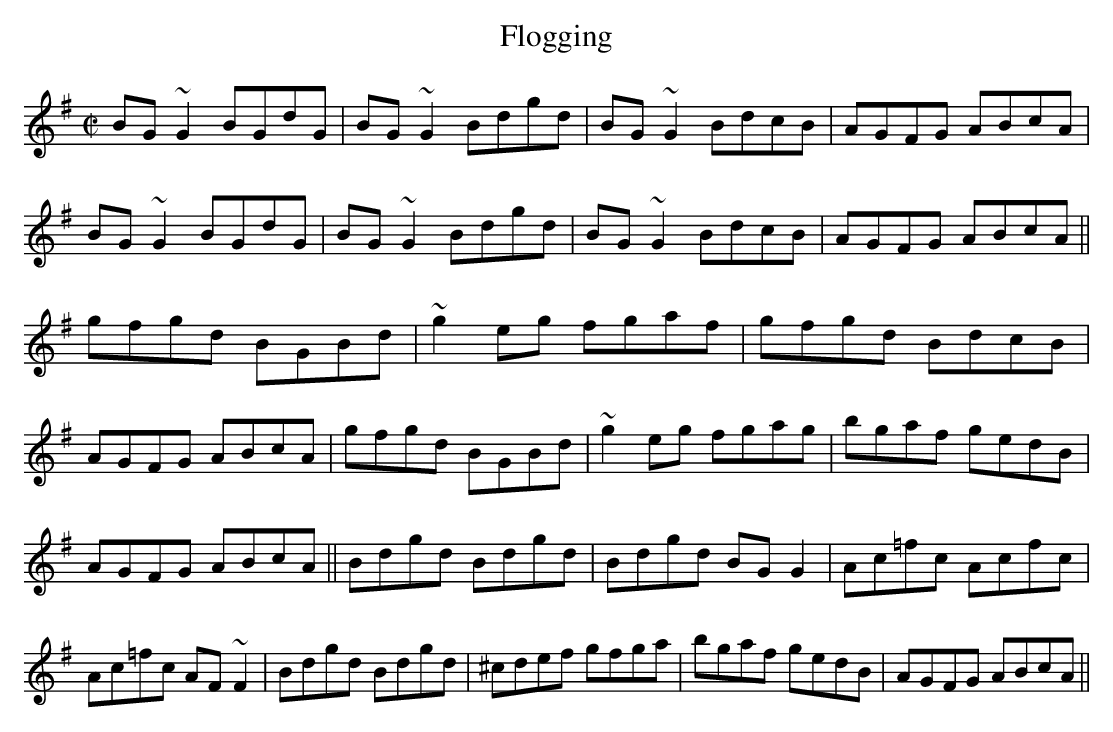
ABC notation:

X:1
T:Flogging
E:9
E:9
M:C|
K:G
BG~G2 BGdG|BG~G2 Bdgd|BG~G2 BdcB|AGFG ABcA|\
BG~G2 BGdG|BG~G2 Bdgd|BG~G2 BdcB|AGFG ABcA||\
gfgd BGBd|~g2eg fgaf|gfgd BdcB|AGFG ABcA|\
gfgd BGBd|~g2 eg fgag|bgaf gedB|AGFG ABcA||\
Bdgd Bdgd|Bdgd BG G2|Ac=fc Acfc|Ac=fc AF~F2|\
Bdgd Bdgd|^cdef gfga|bgaf gedB|AGFG ABcA||**

\vfill\eject
